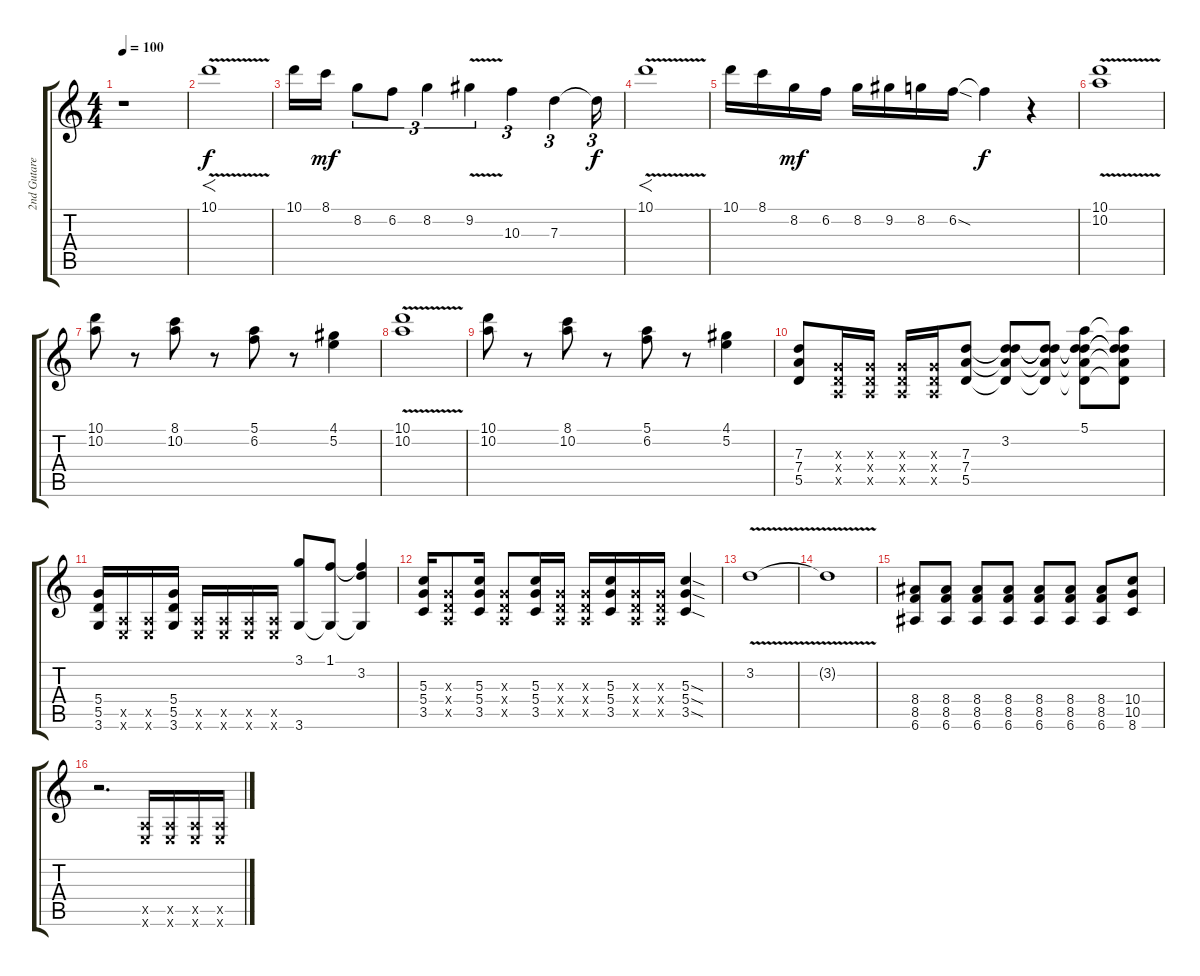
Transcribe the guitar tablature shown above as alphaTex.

\track ("2nd Gutare" "2nd Gutare") {instrument distortionguitar}
\staff {score tabs}
\tuning (E4 B3 G3 D3 A2 E2) {hide}
\ts (4 4)
\tempo 100
\clef g2
\ks c
r.1{dy f instrument distortionguitar} |
10.1{v}.1{f} |
10.1.16 8.1.16{dy mf} 8.2.8{tu (3 2)} 6.2.8{tu (3 2)} 8.2.4{tu (3 2)} 9.2{v}.4{tu (3 2)} 10.3.4{tu (3 2)} 7.3.4{tu (3 2)} 7.3{t}.16{tu (3 2) dy f} |
10.1{v}.1{f} |
10.1.16 8.1.16 8.2.16{dy mf} 6.2.16 8.2.16 9.2.16 8.2.16 6.2{sod}.16 6.2{t}.4{dy f} r.4 |
(10.1 10.2{v}).1 |
(10.1 10.2).8 r.8 (8.1 10.2).8 r.8 (5.1 6.2).8 r.8 (4.1 5.2).4 |
(10.1 10.2{v}).1 |
(10.1 10.2).8 r.8 (8.1 10.2).8 r.8 (5.1 6.2).8 r.8 (4.1 5.2).4 |
(7.3 7.4 5.5).8{instrument guitarharmonics} (0.3{x} 0.4{x} 0.5{x}).16 (0.3{x} 0.4{x} 0.5{x}).16 (0.3{x} 0.4{x} 0.5{x}).16 (0.3{x} 0.4{x} 0.5{x}).16 (7.3 7.4 5.5).8 (3.2 7.3{t} 7.4{t} 5.5{t}).8 (3.2{t} 7.3{t} 7.4{t} 5.5{t}).8 (5.1 3.2{t} 7.3{t} 7.4{t} 5.5{t}).8 (5.1{t} 3.2{t} 7.3{t} 7.4{t} 5.5{t}).8 |
(5.4 5.5 3.6).16 (0.5{x} 0.6{x}).16 (0.5{x} 0.6{x}).16 (5.4 5.5 3.6).16 (0.5{x} 0.6{x}).16 (0.5{x} 0.6{x}).16 (0.5{x} 0.6{x}).16 (0.5{x} 0.6{x}).16 (3.1 3.6).8 (1.1 3.6{t}).8 (1.1{t} 3.2 3.6{t}).4 |
(5.3 5.4 3.5).16 (0.3{x} 0.4{x} 0.5{x}).8 (5.3 5.4 3.5).16 (0.3{x} 0.4{x} 0.5{x}).8 (5.3 5.4 3.5).16 (0.3{x} 0.4{x} 0.5{x}).16 (0.3{x} 0.4{x} 0.5{x}).16 (5.3 5.4 3.5).16 (0.3{x} 0.4{x} 0.5{x}).16 (0.3{x} 0.4{x} 0.5{x}).16 (5.3{sod} 5.4{sod} 3.5{sod}).4 |
3.2{v}.1 |
3.2{t}.1 |
(8.4 8.5 6.6).8{volume 15 instrument distortionguitar} (8.4 8.5 6.6).8 (8.4 8.5 6.6).8 (8.4 8.5 6.6).8 (8.4 8.5 6.6).8 (8.4 8.5 6.6).8 (8.4 8.5 6.6).8 (10.4 10.5 8.6).8 |
r.2{d} (0.5{x} 0.6{x}).16 (0.5{x} 0.6{x}).16 (0.5{x} 0.6{x}).16 (0.5{x} 0.6{x}).16
